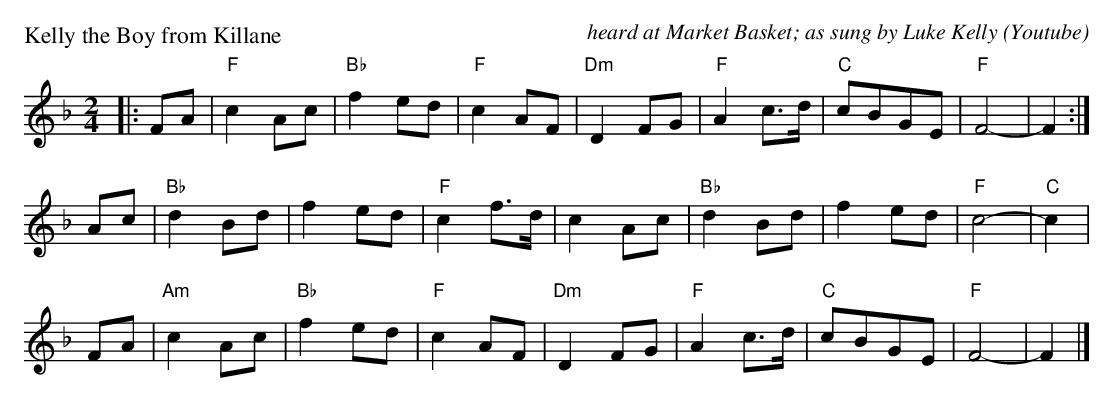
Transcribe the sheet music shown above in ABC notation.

X:1
P: Kelly the Boy from Killane
C: heard at Market Basket; as sung by Luke Kelly (Youtube)
K: F
M: 2/4
L: 1/8
|: FA|"F"c2 Ac |"Bb"f2 ed|"F"c2 AF |"Dm"D2 FG|"F"A2 c>d |"C"cBGE|"F"F4|-F2 :|
Ac|"Bb"d2 Bd |f2 ed|"F"c2 f>d |c2 Ac|"Bb"d2 Bd |f2 ed|"F"c4-|"C"c2 |
FA|"Am"c2 Ac |"Bb"f2 ed|"F"c2 AF |"Dm"D2 FG|"F"A2 c>d |"C"cBGE|"F"F4-|F2 |]
